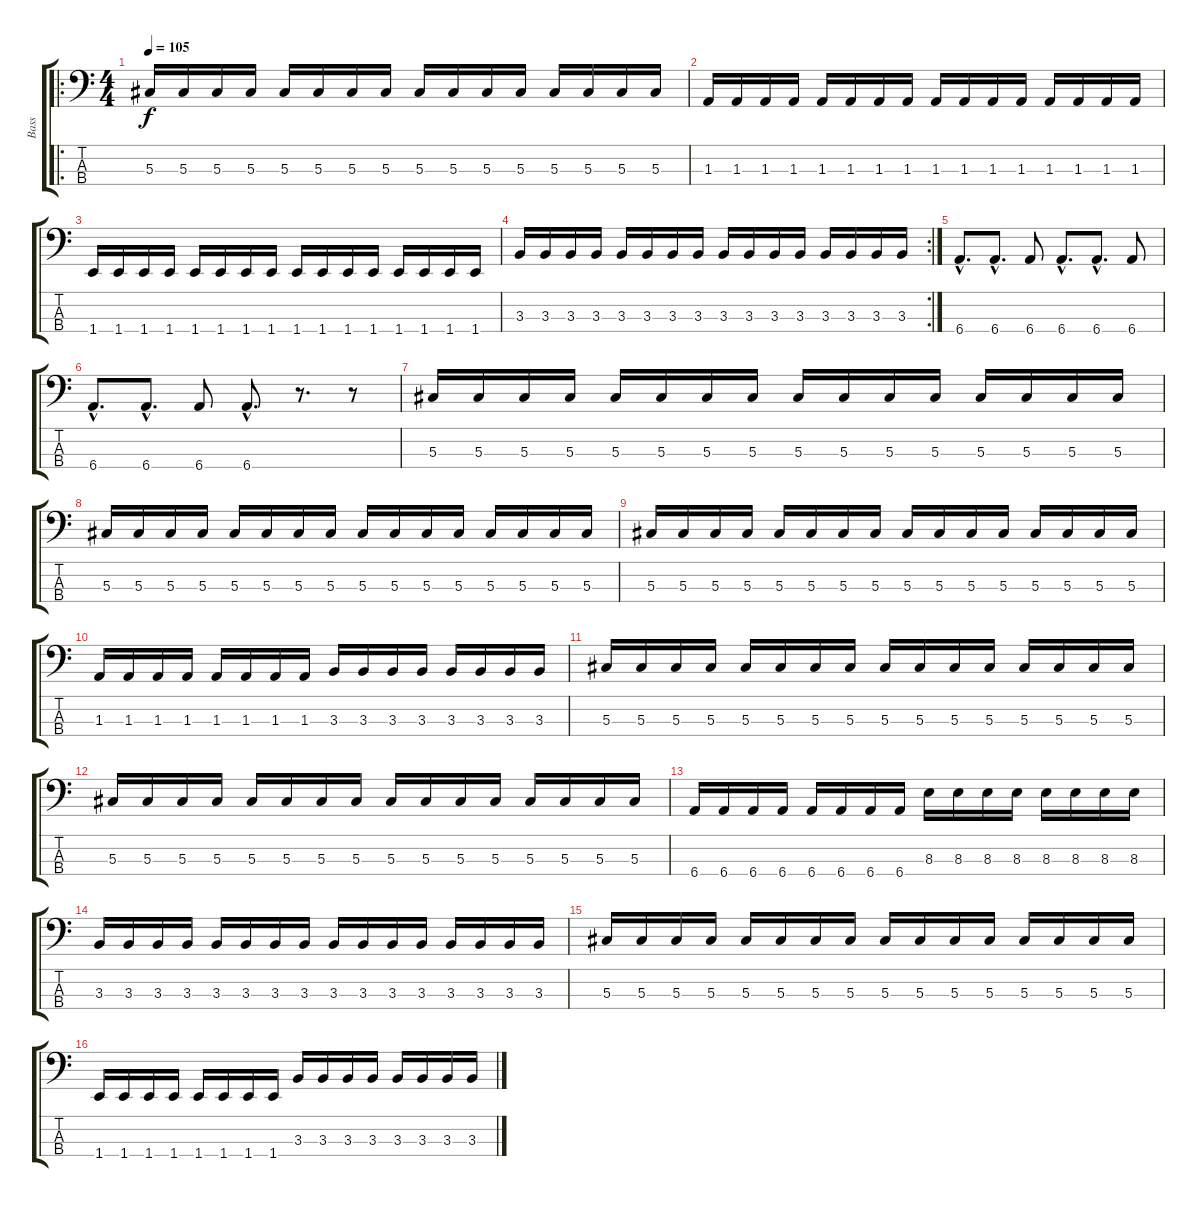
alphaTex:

\track ("Bass" "Bass") {instrument electricbassfinger}
\staff {score tabs}
\tuning (Gb2 Db2 Ab1 Eb1) {hide}
\ro
\ts (4 4)
\tempo 105
\clef f4
\ks c
5.3.16{dy f instrument electricbassfinger} 5.3.16 5.3.16 5.3.16 5.3.16 5.3.16 5.3.16 5.3.16 5.3.16 5.3.16 5.3.16 5.3.16 5.3.16 5.3.16 5.3.16 5.3.16 |
1.3.16 1.3.16 1.3.16 1.3.16 1.3.16 1.3.16 1.3.16 1.3.16 1.3.16 1.3.16 1.3.16 1.3.16 1.3.16 1.3.16 1.3.16 1.3.16 |
1.4.16 1.4.16 1.4.16 1.4.16 1.4.16 1.4.16 1.4.16 1.4.16 1.4.16 1.4.16 1.4.16 1.4.16 1.4.16 1.4.16 1.4.16 1.4.16 |
\rc 2
3.3.16 3.3.16 3.3.16 3.3.16 3.3.16 3.3.16 3.3.16 3.3.16 3.3.16 3.3.16 3.3.16 3.3.16 3.3.16 3.3.16 3.3.16 3.3.16 |
6.4{hac}.8{d} 6.4{hac}.8{d} 6.4.8 6.4{hac}.8{d} 6.4{hac}.8{d} 6.4.8 |
6.4{hac}.8{d} 6.4{hac}.8{d} 6.4.8 6.4{hac}.8{d} r.8{d} r.8 |
5.3.16 5.3.16 5.3.16 5.3.16 5.3.16 5.3.16 5.3.16 5.3.16 5.3.16 5.3.16 5.3.16 5.3.16 5.3.16 5.3.16 5.3.16 5.3.16 |
5.3.16 5.3.16 5.3.16 5.3.16 5.3.16 5.3.16 5.3.16 5.3.16 5.3.16 5.3.16 5.3.16 5.3.16 5.3.16 5.3.16 5.3.16 5.3.16 |
5.3.16 5.3.16 5.3.16 5.3.16 5.3.16 5.3.16 5.3.16 5.3.16 5.3.16 5.3.16 5.3.16 5.3.16 5.3.16 5.3.16 5.3.16 5.3.16 |
1.3.16 1.3.16 1.3.16 1.3.16 1.3.16 1.3.16 1.3.16 1.3.16 3.3.16 3.3.16 3.3.16 3.3.16 3.3.16 3.3.16 3.3.16 3.3.16 |
5.3.16 5.3.16 5.3.16 5.3.16 5.3.16 5.3.16 5.3.16 5.3.16 5.3.16 5.3.16 5.3.16 5.3.16 5.3.16 5.3.16 5.3.16 5.3.16 |
5.3.16 5.3.16 5.3.16 5.3.16 5.3.16 5.3.16 5.3.16 5.3.16 5.3.16 5.3.16 5.3.16 5.3.16 5.3.16 5.3.16 5.3.16 5.3.16 |
6.4.16 6.4.16 6.4.16 6.4.16 6.4.16 6.4.16 6.4.16 6.4.16 8.3.16 8.3.16 8.3.16 8.3.16 8.3.16 8.3.16 8.3.16 8.3.16 |
3.3.16 3.3.16 3.3.16 3.3.16 3.3.16 3.3.16 3.3.16 3.3.16 3.3.16 3.3.16 3.3.16 3.3.16 3.3.16 3.3.16 3.3.16 3.3.16 |
5.3.16 5.3.16 5.3.16 5.3.16 5.3.16 5.3.16 5.3.16 5.3.16 5.3.16 5.3.16 5.3.16 5.3.16 5.3.16 5.3.16 5.3.16 5.3.16 |
1.4.16 1.4.16 1.4.16 1.4.16 1.4.16 1.4.16 1.4.16 1.4.16 3.3.16 3.3.16 3.3.16 3.3.16 3.3.16 3.3.16 3.3.16 3.3.16
